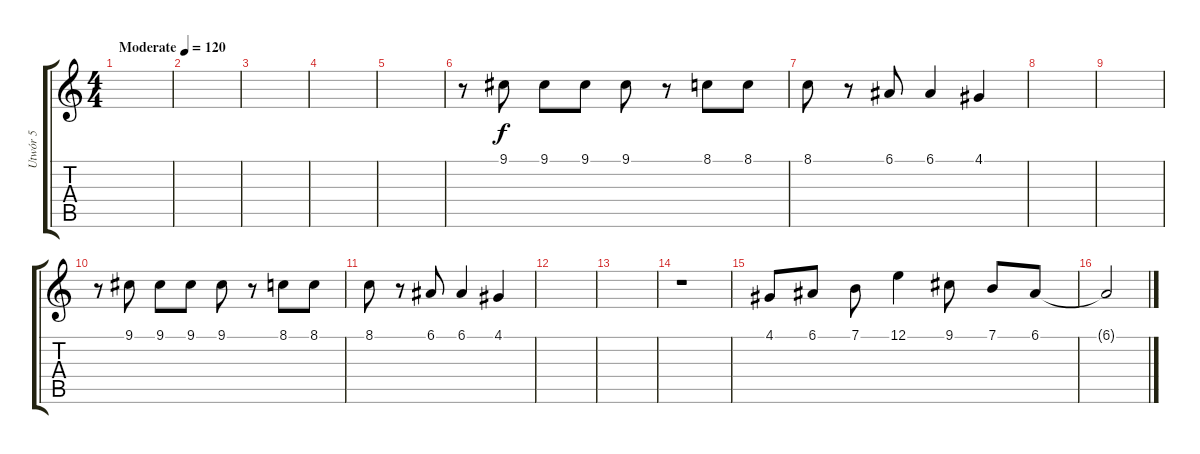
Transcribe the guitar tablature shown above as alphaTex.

\track ("Utwór 5" "Utwór 5") {instrument trumpet}
\staff {score tabs}
\tuning (E4 B3 G3 D3 A2 E2) {hide}
\ts (4 4)
\tempo (120 "Moderate")
\clef g2
\ks c
|
|
|
|
|
r.8 9.1.8 9.1.8 9.1.8 9.1.8 r.8 8.1.8 8.1.8 |
8.1.8 r.8 6.1.8 6.1.4 4.1.4 |
|
|
r.8 9.1.8 9.1.8 9.1.8 9.1.8 r.8 8.1.8 8.1.8 |
8.1.8 r.8 6.1.8 6.1.4 4.1.4 |
|
|
r.1 |
4.1.8 6.1.8 7.1.8 12.1.4 9.1.8 7.1.8 6.1.8 |
6.1{t}.2
